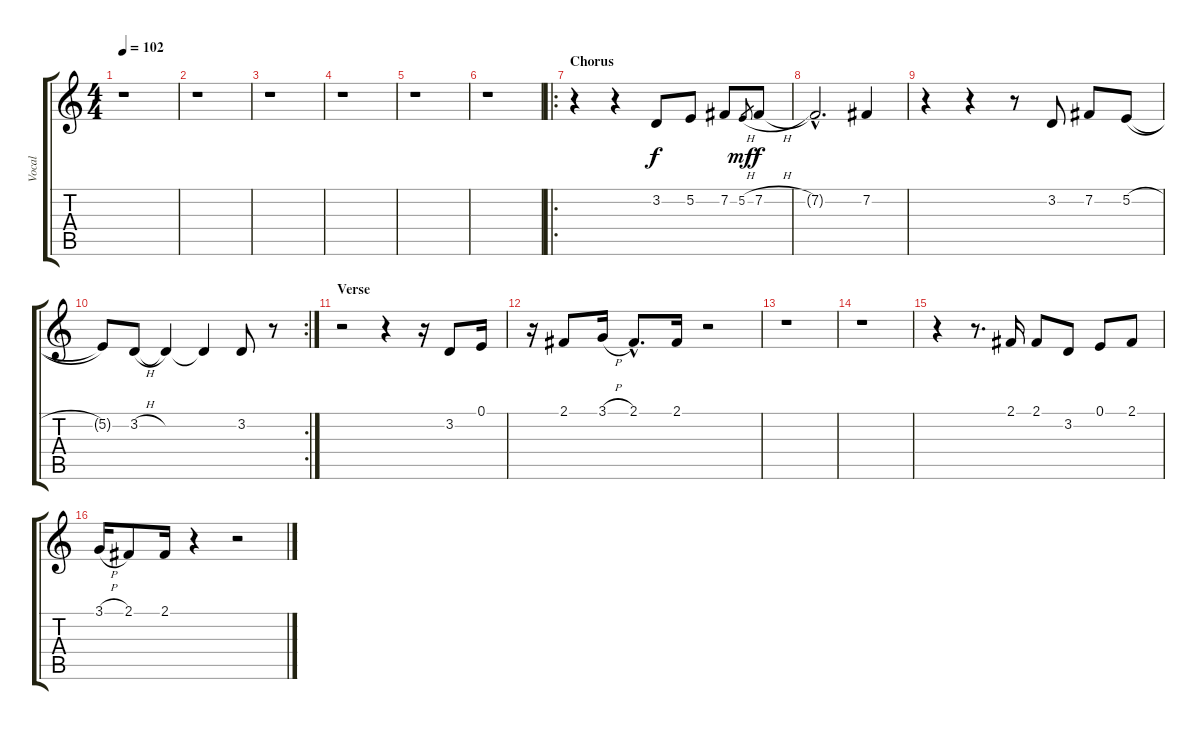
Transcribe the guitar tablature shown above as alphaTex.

\track ("Vocal" "Vocal") {instrument flute}
\staff {score tabs}
\tuning (E4 B3 G3 D3 A2 E2) {hide}
\ts (4 4)
\tempo 102
\clef g2
\ks c
r.1{dy f instrument flute} |
r.1 |
r.1 |
r.1 |
r.1 |
r.1 |
\ro
\section ("" "Chorus")
r.4 r.4 3.2.8 5.2.8 7.2.8 5.2{h}.8{gr dy mf} 7.2{h}.8{dy f} |
7.2{hac t}.2{d} 7.2.4 |
r.4 r.4 r.8 3.2.8 7.2.8 5.2{h}.8 |
\rc 2
5.2{t}.8 3.2{h}.8 3.2{t}.4 3.2{t}.4 3.2.8 r.8 |
\section ("" "Verse")
r.2 r.4 r.16 3.2.8 0.1.16 |
r.16 2.1.8 3.1{h}.16 2.1{hac}.8{d} 2.1.16 r.2 |
r.1 |
r.1 |
r.4 r.8{d} 2.1.16 2.1.8 3.2.8 0.1.8 2.1.8 |
3.1{h}.16 2.1.8 2.1.16 r.4 r.2
